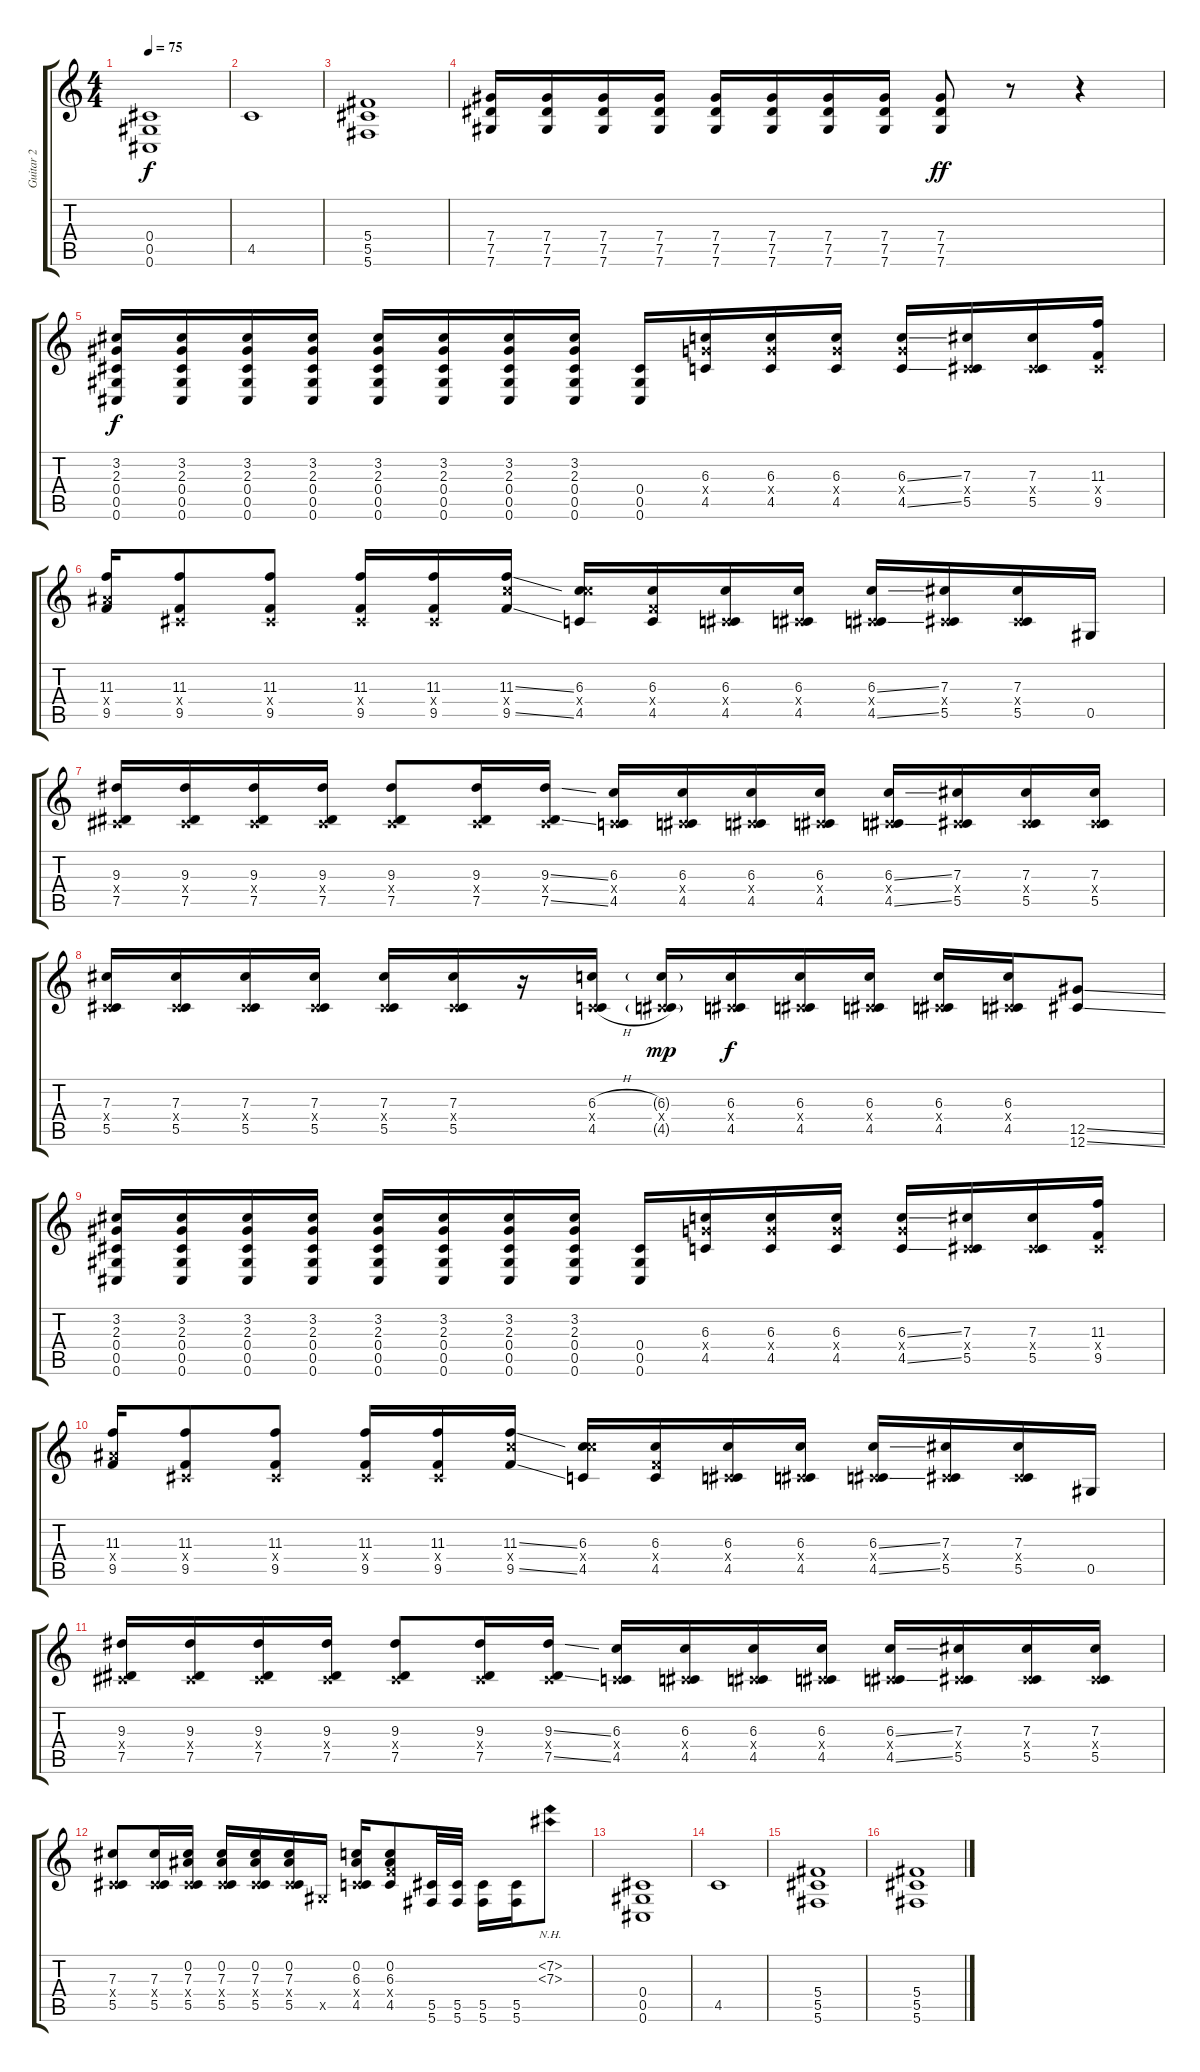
\track ("Guitar 2" "Guitar 2") {instrument distortionguitar}
\staff {score tabs}
\tuning (Eb4 Bb3 Gb3 Db3 Ab2 Db2) {hide}
\ts (4 4)
\tempo 75
\clef g2
\ks c
(0.4 0.5 0.6).1{dy f} |
4.5.1 |
(5.4 5.5 5.6).1 |
(7.4 7.5 7.6).16 (7.4 7.5 7.6).16 (7.4 7.5 7.6).16 (7.4 7.5 7.6).16 (7.4 7.5 7.6).16 (7.4 7.5 7.6).16 (7.4 7.5 7.6).16 (7.4 7.5 7.6).16 (7.4 7.5 7.6).8{dy ff} r.8 r.4 |
(3.2 2.3 0.4 0.5 0.6).16{dy f} (3.2 2.3 0.4 0.5 0.6).16 (3.2 2.3 0.4 0.5 0.6).16 (3.2 2.3 0.4 0.5 0.6).16 (3.2 2.3 0.4 0.5 0.6).16 (3.2 2.3 0.4 0.5 0.6).16 (3.2 2.3 0.4 0.5 0.6).16 (3.2 2.3 0.4 0.5 0.6).16 (0.4 0.5 0.6).16 (6.3 6.4{x} 4.5).16 (6.3 6.4{x} 4.5).16 (6.3 6.4{x} 4.5).16 (6.3{ss} 6.4{x} 4.5{ss}).16 (7.3 0.4{x} 5.5).16 (7.3 0.4{x} 5.5).16 (11.3 0.4{x} 9.5).16 |
(11.3 9.4{x} 9.5).16 (11.3 0.4{x} 9.5).8 (11.3 0.4{x} 9.5).8 (11.3 0.4{x} 9.5).16 (11.3 0.4{x} 9.5).16 (11.3{ss} 11.4{x} 9.5{ss}).16 (6.3 11.4{x} 4.5).16 (6.3 4.4{x} 4.5).16 (6.3 0.4{x} 4.5).16 (6.3 0.4{x} 4.5).16 (6.3{ss} 0.4{x} 4.5{ss}).16 (7.3 0.4{x} 5.5).16 (7.3 0.4{x} 5.5).16 0.5.16 |
(9.3 0.4{x} 7.5).16 (9.3 0.4{x} 7.5).16 (9.3 0.4{x} 7.5).16 (9.3 0.4{x} 7.5).16 (9.3 0.4{x} 7.5).8 (9.3 0.4{x} 7.5).16 (9.3{ss} 0.4{x} 7.5{ss}).16 (6.3 0.4{x} 4.5).16 (6.3 0.4{x} 4.5).16 (6.3 0.4{x} 4.5).16 (6.3 0.4{x} 4.5).16 (6.3{ss} 0.4{x} 4.5{ss}).16 (7.3 0.4{x} 5.5).16 (7.3 0.4{x} 5.5).16 (7.3 0.4{x} 5.5).16 |
(7.3 0.4{x} 5.5).16 (7.3 0.4{x} 5.5).16 (7.3 0.4{x} 5.5).16 (7.3 0.4{x} 5.5).16 (7.3 0.4{x} 5.5).16 (7.3 0.4{x} 5.5).16 r.16 (6.3{h} 0.4{x} 4.5{h}).16 (6.3{g} 0.4{x} 4.5{g}).16{dy mp} (6.3 0.4{x} 4.5).16{dy f} (6.3 0.4{x} 4.5).16 (6.3 0.4{x} 4.5).16 (6.3 0.4{x} 4.5).16 (6.3 0.4{x} 4.5).16 (12.5{ss} 12.6{ss}).8 |
(3.2 2.3 0.4 0.5 0.6).16 (3.2 2.3 0.4 0.5 0.6).16 (3.2 2.3 0.4 0.5 0.6).16 (3.2 2.3 0.4 0.5 0.6).16 (3.2 2.3 0.4 0.5 0.6).16 (3.2 2.3 0.4 0.5 0.6).16 (3.2 2.3 0.4 0.5 0.6).16 (3.2 2.3 0.4 0.5 0.6).16 (0.4 0.5 0.6).16 (6.3 6.4{x} 4.5).16 (6.3 6.4{x} 4.5).16 (6.3 6.4{x} 4.5).16 (6.3{ss} 6.4{x} 4.5{ss}).16 (7.3 0.4{x} 5.5).16 (7.3 0.4{x} 5.5).16 (11.3 0.4{x} 9.5).16 |
(11.3 9.4{x} 9.5).16 (11.3 0.4{x} 9.5).8 (11.3 0.4{x} 9.5).8 (11.3 0.4{x} 9.5).16 (11.3 0.4{x} 9.5).16 (11.3{ss} 11.4{x} 9.5{ss}).16 (6.3 11.4{x} 4.5).16 (6.3 4.4{x} 4.5).16 (6.3 0.4{x} 4.5).16 (6.3 0.4{x} 4.5).16 (6.3{ss} 0.4{x} 4.5{ss}).16 (7.3 0.4{x} 5.5).16 (7.3 0.4{x} 5.5).16 0.5.16 |
(9.3 0.4{x} 7.5).16 (9.3 0.4{x} 7.5).16 (9.3 0.4{x} 7.5).16 (9.3 0.4{x} 7.5).16 (9.3 0.4{x} 7.5).8 (9.3 0.4{x} 7.5).16 (9.3{ss} 0.4{x} 7.5{ss}).16 (6.3 0.4{x} 4.5).16 (6.3 0.4{x} 4.5).16 (6.3 0.4{x} 4.5).16 (6.3 0.4{x} 4.5).16 (6.3{ss} 0.4{x} 4.5{ss}).16 (7.3 0.4{x} 5.5).16 (7.3 0.4{x} 5.5).16 (7.3 0.4{x} 5.5).16 |
(7.3 0.4{x} 5.5).8 (7.3 0.4{x} 5.5).16 (0.2 7.3 0.4{x} 5.5).16 (0.2 7.3 0.4{x} 5.5).16 (0.2 7.3 0.4{x} 5.5).16 (0.2 7.3 0.4{x} 5.5).16 0.5{x}.16 (0.2 6.3 0.4{x} 4.5).16 (0.2 6.3 4.4{x} 4.5).8 (5.5 5.6).32 (5.5 5.6).32 (5.5 5.6).16 (5.5 5.6).16 (7.2{nh} 7.3{nh}).8 |
(0.4 0.5 0.6).1 |
4.5.1 |
(5.4 5.5 5.6).1 |
(5.4 5.5 5.6).1
